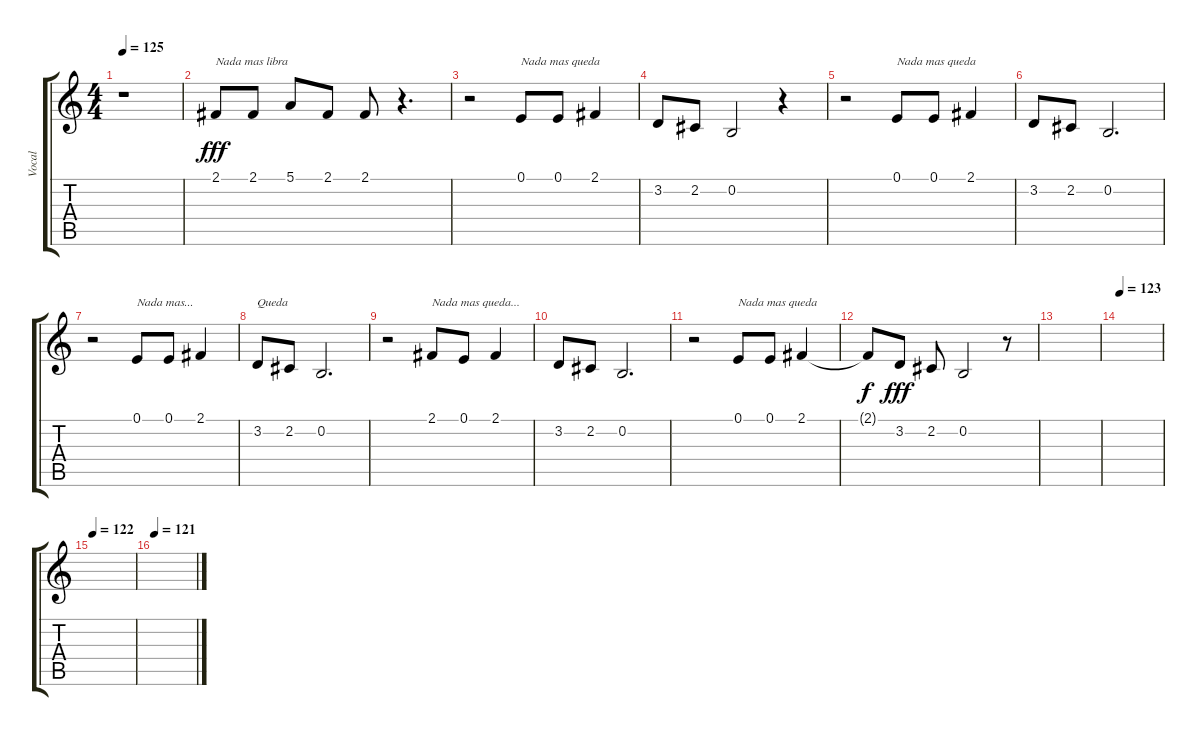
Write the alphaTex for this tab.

\track ("Vocal" "Vocal") {instrument synthvoice}
\staff {score tabs}
\tuning (E4 B3 G3 D3 A2 E2) {hide}
\ts (4 4)
\tempo 125
\clef g2
\ks c
r.1{dy fff} |
2.1.8{txt "Nada mas libra"} 2.1.8 5.1.8 2.1.8 2.1.8 r.4{d} |
r.2 0.1.8{txt "Nada mas queda"} 0.1.8 2.1.4 |
3.2.8 2.2.8 0.2.2 r.4 |
r.2 0.1.8{txt "Nada mas queda"} 0.1.8 2.1.4 |
3.2.8 2.2.8 0.2.2{d} |
r.2 0.1.8{txt "Nada mas..."} 0.1.8 2.1.4 |
3.2.8{txt "Queda"} 2.2.8 0.2.2{d} |
r.2 2.1.8{txt "Nada mas queda..."} 0.1.8 2.1.4 |
3.2.8 2.2.8 0.2.2{d} |
r.2 0.1.8{txt "Nada mas queda"} 0.1.8 2.1.4 |
2.1{t}.8{dy f} 3.2.8{dy fff} 2.2.8 0.2.2 r.8 |
|
\tempo 123
|
\tempo 122
|
\tempo 121
